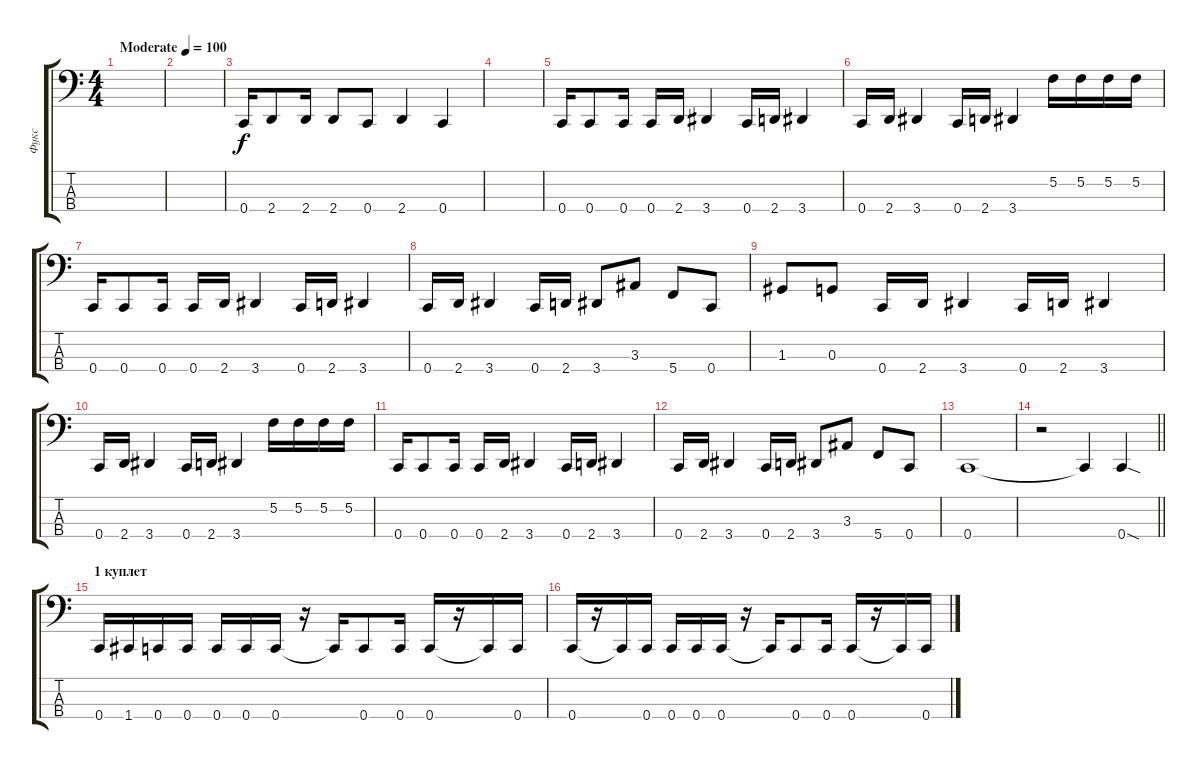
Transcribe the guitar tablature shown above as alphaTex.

\track ("Фукс" "Фукс") {instrument electricbasspick}
\staff {score tabs}
\tuning (F2 C2 G1 C1) {hide}
\ts (4 4)
\tempo (100 "Moderate")
\clef f4
\ks c
|
|
0.4.16 2.4.8 2.4.16 2.4.8 0.4.8 2.4.4 0.4.4 |
|
0.4.16 0.4.8 0.4.16 0.4.16 2.4.16 3.4.4 0.4.16 2.4.16 3.4.4 |
0.4.16 2.4.16 3.4.4 0.4.16 2.4.16 3.4.4 5.2.16 5.2.16 5.2.16 5.2.16 |
0.4.16 0.4.8 0.4.16 0.4.16 2.4.16 3.4.4 0.4.16 2.4.16 3.4.4 |
0.4.16 2.4.16 3.4.4 0.4.16 2.4.16 3.4.8 3.3.8 5.4.8 0.4.8 |
1.3.8 0.3.8 0.4.16 2.4.16 3.4.4 0.4.16 2.4.16 3.4.4 |
0.4.16 2.4.16 3.4.4 0.4.16 2.4.16 3.4.4 5.2.16 5.2.16 5.2.16 5.2.16 |
0.4.16 0.4.8 0.4.16 0.4.16 2.4.16 3.4.4 0.4.16 2.4.16 3.4.4 |
0.4.16 2.4.16 3.4.4 0.4.16 2.4.16 3.4.8 3.3.8 5.4.8 0.4.8 |
0.4.1 |
\barLineRight lightlight
r.2 0.4{t}.4 0.4{sod}.4 |
\section ("" "1 куплет")
0.4.16 1.4.16 0.4.16 0.4.16 0.4.16 0.4.16 0.4.16 r.16 0.4{t}.16 0.4.8 0.4.16 0.4.16 r.16 0.4{t}.16 0.4.16 |
0.4.16 r.16 0.4{t}.16 0.4.16 0.4.16 0.4.16 0.4.16 r.16 0.4{t}.16 0.4.8 0.4.16 0.4.16 r.16 0.4{t}.16 0.4.16
